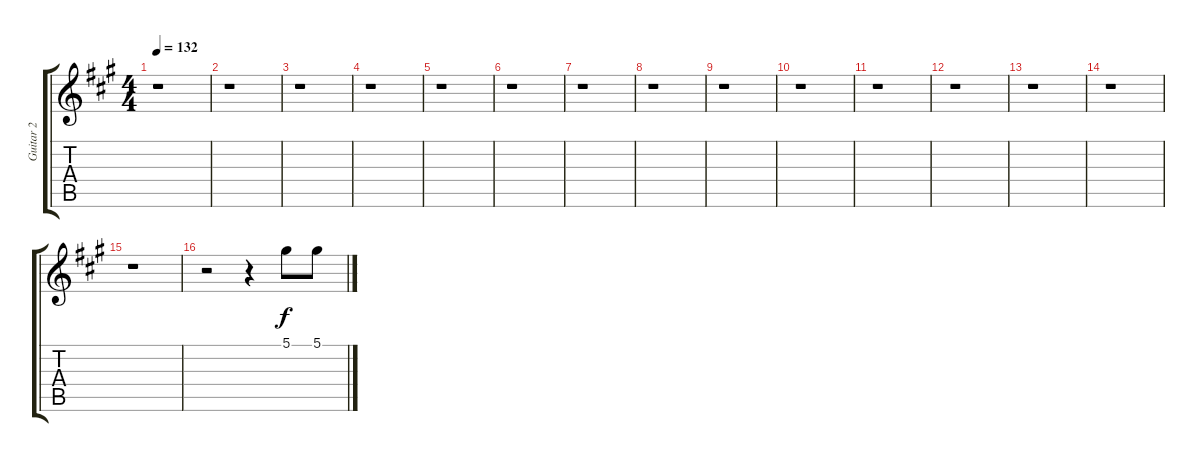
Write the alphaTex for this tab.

\track ("Guitar 2" "Guitar 2") {instrument distortionguitar}
\staff {score tabs}
\tuning (Eb4 Bb3 Gb3 Db3 Ab2 Eb2) {hide}
\ts (4 4)
\tempo 132
\clef g2
\ks a
r.1{dy f} |
r.1 |
r.1 |
r.1 |
r.1 |
r.1 |
r.1 |
r.1 |
r.1 |
r.1 |
r.1 |
r.1 |
r.1 |
r.1 |
r.1 |
r.2 r.4 5.1.8 5.1.8
